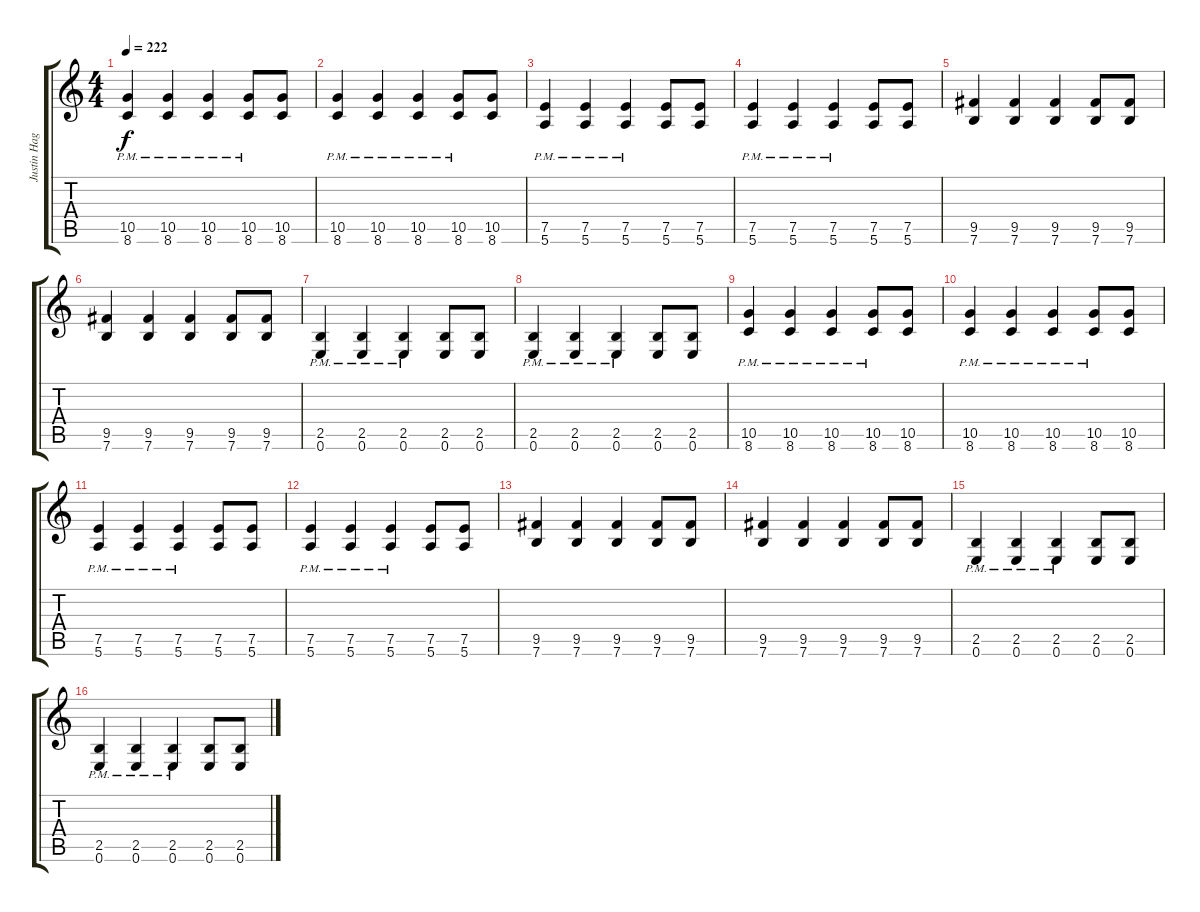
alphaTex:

\track ("Justin Hagberg (3 Inches of Blood)" "Justin Hag") {instrument distortionguitar}
\staff {score tabs}
\tuning (E4 B3 G3 D3 A2 E2) {hide}
\ts (4 4)
\tempo 222
\clef g2
\ks c
(10.5{pm} 8.6{pm}).4{dy f} (10.5{pm} 8.6{pm}).4 (10.5{pm} 8.6{pm}).4 (10.5{pm} 8.6{pm}).8 (10.5 8.6).8 |
(10.5{pm} 8.6{pm}).4 (10.5{pm} 8.6{pm}).4 (10.5{pm} 8.6{pm}).4 (10.5{pm} 8.6{pm}).8 (10.5 8.6).8 |
(7.5{pm} 5.6{pm}).4 (7.5{pm} 5.6{pm}).4 (7.5{pm} 5.6{pm}).4 (7.5 5.6).8 (7.5 5.6).8 |
(7.5{pm} 5.6{pm}).4 (7.5{pm} 5.6{pm}).4 (7.5{pm} 5.6{pm}).4 (7.5 5.6).8 (7.5 5.6).8 |
(9.5 7.6).4 (9.5 7.6).4 (9.5 7.6).4 (9.5 7.6).8 (9.5 7.6).8 |
(9.5 7.6).4 (9.5 7.6).4 (9.5 7.6).4 (9.5 7.6).8 (9.5 7.6).8 |
(2.5{pm} 0.6{pm}).4 (2.5{pm} 0.6{pm}).4 (2.5{pm} 0.6{pm}).4 (2.5 0.6).8 (2.5 0.6).8 |
(2.5{pm} 0.6{pm}).4 (2.5{pm} 0.6{pm}).4 (2.5{pm} 0.6{pm}).4 (2.5 0.6).8 (2.5 0.6).8 |
(10.5{pm} 8.6{pm}).4 (10.5{pm} 8.6{pm}).4 (10.5{pm} 8.6{pm}).4 (10.5{pm} 8.6{pm}).8 (10.5 8.6).8 |
(10.5{pm} 8.6{pm}).4 (10.5{pm} 8.6{pm}).4 (10.5{pm} 8.6{pm}).4 (10.5{pm} 8.6{pm}).8 (10.5 8.6).8 |
(7.5{pm} 5.6{pm}).4 (7.5{pm} 5.6{pm}).4 (7.5{pm} 5.6{pm}).4 (7.5 5.6).8 (7.5 5.6).8 |
(7.5{pm} 5.6{pm}).4 (7.5{pm} 5.6{pm}).4 (7.5{pm} 5.6{pm}).4 (7.5 5.6).8 (7.5 5.6).8 |
(9.5 7.6).4 (9.5 7.6).4 (9.5 7.6).4 (9.5 7.6).8 (9.5 7.6).8 |
(9.5 7.6).4 (9.5 7.6).4 (9.5 7.6).4 (9.5 7.6).8 (9.5 7.6).8 |
(2.5{pm} 0.6{pm}).4 (2.5{pm} 0.6{pm}).4 (2.5{pm} 0.6{pm}).4 (2.5 0.6).8 (2.5 0.6).8 |
(2.5{pm} 0.6{pm}).4 (2.5{pm} 0.6{pm}).4 (2.5{pm} 0.6{pm}).4 (2.5 0.6).8 (2.5 0.6).8
